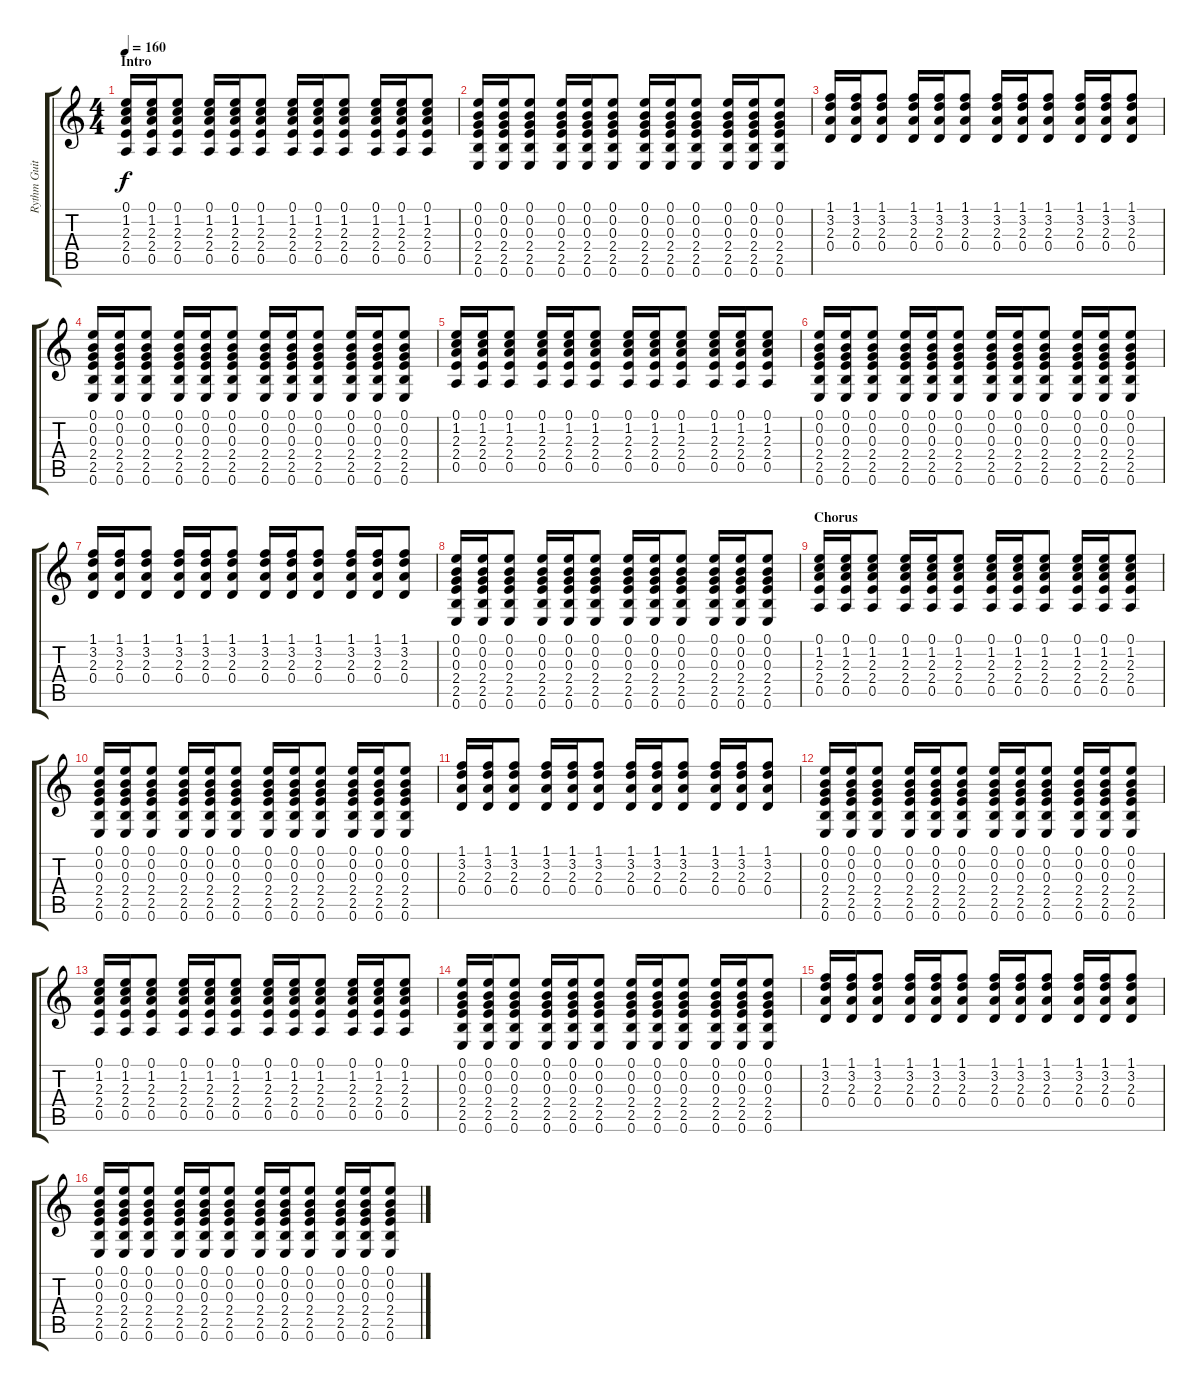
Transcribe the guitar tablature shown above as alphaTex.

\track ("Rythm Guitar" "Rythm Guit") {instrument acousticguitarsteel}
\staff {score tabs}
\tuning (E4 B3 G3 D3 A2 E2) {hide}
\ts (4 4)
\section ("" "Intro")
\tempo 160
\clef g2
\ks c
(0.1 1.2 2.3 2.4 0.5).16{dy f instrument acousticguitarsteel} (0.1 1.2 2.3 2.4 0.5).16 (0.1 1.2 2.3 2.4 0.5).8 (0.1 1.2 2.3 2.4 0.5).16 (0.1 1.2 2.3 2.4 0.5).16 (0.1 1.2 2.3 2.4 0.5).8 (0.1 1.2 2.3 2.4 0.5).16 (0.1 1.2 2.3 2.4 0.5).16 (0.1 1.2 2.3 2.4 0.5).8 (0.1 1.2 2.3 2.4 0.5).16 (0.1 1.2 2.3 2.4 0.5).16 (0.1 1.2 2.3 2.4 0.5).8 |
(0.1 0.2 0.3 2.4 2.5 0.6).16 (0.1 0.2 0.3 2.4 2.5 0.6).16 (0.1 0.2 0.3 2.4 2.5 0.6).8 (0.1 0.2 0.3 2.4 2.5 0.6).16 (0.1 0.2 0.3 2.4 2.5 0.6).16 (0.1 0.2 0.3 2.4 2.5 0.6).8 (0.1 0.2 0.3 2.4 2.5 0.6).16 (0.1 0.2 0.3 2.4 2.5 0.6).16 (0.1 0.2 0.3 2.4 2.5 0.6).8 (0.1 0.2 0.3 2.4 2.5 0.6).16 (0.1 0.2 0.3 2.4 2.5 0.6).16 (0.1 0.2 0.3 2.4 2.5 0.6).8 |
(1.1 3.2 2.3 0.4).16 (1.1 3.2 2.3 0.4).16 (1.1 3.2 2.3 0.4).8 (1.1 3.2 2.3 0.4).16 (1.1 3.2 2.3 0.4).16 (1.1 3.2 2.3 0.4).8 (1.1 3.2 2.3 0.4).16 (1.1 3.2 2.3 0.4).16 (1.1 3.2 2.3 0.4).8 (1.1 3.2 2.3 0.4).16 (1.1 3.2 2.3 0.4).16 (1.1 3.2 2.3 0.4).8 |
(0.1 0.2 0.3 2.4 2.5 0.6).16 (0.1 0.2 0.3 2.4 2.5 0.6).16 (0.1 0.2 0.3 2.4 2.5 0.6).8 (0.1 0.2 0.3 2.4 2.5 0.6).16 (0.1 0.2 0.3 2.4 2.5 0.6).16 (0.1 0.2 0.3 2.4 2.5 0.6).8 (0.1 0.2 0.3 2.4 2.5 0.6).16 (0.1 0.2 0.3 2.4 2.5 0.6).16 (0.1 0.2 0.3 2.4 2.5 0.6).8 (0.1 0.2 0.3 2.4 2.5 0.6).16 (0.1 0.2 0.3 2.4 2.5 0.6).16 (0.1 0.2 0.3 2.4 2.5 0.6).8 |
(0.1 1.2 2.3 2.4 0.5).16 (0.1 1.2 2.3 2.4 0.5).16 (0.1 1.2 2.3 2.4 0.5).8 (0.1 1.2 2.3 2.4 0.5).16 (0.1 1.2 2.3 2.4 0.5).16 (0.1 1.2 2.3 2.4 0.5).8 (0.1 1.2 2.3 2.4 0.5).16 (0.1 1.2 2.3 2.4 0.5).16 (0.1 1.2 2.3 2.4 0.5).8 (0.1 1.2 2.3 2.4 0.5).16 (0.1 1.2 2.3 2.4 0.5).16 (0.1 1.2 2.3 2.4 0.5).8 |
(0.1 0.2 0.3 2.4 2.5 0.6).16 (0.1 0.2 0.3 2.4 2.5 0.6).16 (0.1 0.2 0.3 2.4 2.5 0.6).8 (0.1 0.2 0.3 2.4 2.5 0.6).16 (0.1 0.2 0.3 2.4 2.5 0.6).16 (0.1 0.2 0.3 2.4 2.5 0.6).8 (0.1 0.2 0.3 2.4 2.5 0.6).16 (0.1 0.2 0.3 2.4 2.5 0.6).16 (0.1 0.2 0.3 2.4 2.5 0.6).8 (0.1 0.2 0.3 2.4 2.5 0.6).16 (0.1 0.2 0.3 2.4 2.5 0.6).16 (0.1 0.2 0.3 2.4 2.5 0.6).8 |
(1.1 3.2 2.3 0.4).16 (1.1 3.2 2.3 0.4).16 (1.1 3.2 2.3 0.4).8 (1.1 3.2 2.3 0.4).16 (1.1 3.2 2.3 0.4).16 (1.1 3.2 2.3 0.4).8 (1.1 3.2 2.3 0.4).16 (1.1 3.2 2.3 0.4).16 (1.1 3.2 2.3 0.4).8 (1.1 3.2 2.3 0.4).16 (1.1 3.2 2.3 0.4).16 (1.1 3.2 2.3 0.4).8 |
(0.1 0.2 0.3 2.4 2.5 0.6).16 (0.1 0.2 0.3 2.4 2.5 0.6).16 (0.1 0.2 0.3 2.4 2.5 0.6).8 (0.1 0.2 0.3 2.4 2.5 0.6).16 (0.1 0.2 0.3 2.4 2.5 0.6).16 (0.1 0.2 0.3 2.4 2.5 0.6).8 (0.1 0.2 0.3 2.4 2.5 0.6).16 (0.1 0.2 0.3 2.4 2.5 0.6).16 (0.1 0.2 0.3 2.4 2.5 0.6).8 (0.1 0.2 0.3 2.4 2.5 0.6).16 (0.1 0.2 0.3 2.4 2.5 0.6).16 (0.1 0.2 0.3 2.4 2.5 0.6).8 |
\section ("" "Chorus")
(0.1 1.2 2.3 2.4 0.5).16 (0.1 1.2 2.3 2.4 0.5).16 (0.1 1.2 2.3 2.4 0.5).8 (0.1 1.2 2.3 2.4 0.5).16 (0.1 1.2 2.3 2.4 0.5).16 (0.1 1.2 2.3 2.4 0.5).8 (0.1 1.2 2.3 2.4 0.5).16 (0.1 1.2 2.3 2.4 0.5).16 (0.1 1.2 2.3 2.4 0.5).8 (0.1 1.2 2.3 2.4 0.5).16 (0.1 1.2 2.3 2.4 0.5).16 (0.1 1.2 2.3 2.4 0.5).8 |
(0.1 0.2 0.3 2.4 2.5 0.6).16 (0.1 0.2 0.3 2.4 2.5 0.6).16 (0.1 0.2 0.3 2.4 2.5 0.6).8 (0.1 0.2 0.3 2.4 2.5 0.6).16 (0.1 0.2 0.3 2.4 2.5 0.6).16 (0.1 0.2 0.3 2.4 2.5 0.6).8 (0.1 0.2 0.3 2.4 2.5 0.6).16 (0.1 0.2 0.3 2.4 2.5 0.6).16 (0.1 0.2 0.3 2.4 2.5 0.6).8 (0.1 0.2 0.3 2.4 2.5 0.6).16 (0.1 0.2 0.3 2.4 2.5 0.6).16 (0.1 0.2 0.3 2.4 2.5 0.6).8 |
(1.1 3.2 2.3 0.4).16 (1.1 3.2 2.3 0.4).16 (1.1 3.2 2.3 0.4).8 (1.1 3.2 2.3 0.4).16 (1.1 3.2 2.3 0.4).16 (1.1 3.2 2.3 0.4).8 (1.1 3.2 2.3 0.4).16 (1.1 3.2 2.3 0.4).16 (1.1 3.2 2.3 0.4).8 (1.1 3.2 2.3 0.4).16 (1.1 3.2 2.3 0.4).16 (1.1 3.2 2.3 0.4).8 |
(0.1 0.2 0.3 2.4 2.5 0.6).16 (0.1 0.2 0.3 2.4 2.5 0.6).16 (0.1 0.2 0.3 2.4 2.5 0.6).8 (0.1 0.2 0.3 2.4 2.5 0.6).16 (0.1 0.2 0.3 2.4 2.5 0.6).16 (0.1 0.2 0.3 2.4 2.5 0.6).8 (0.1 0.2 0.3 2.4 2.5 0.6).16 (0.1 0.2 0.3 2.4 2.5 0.6).16 (0.1 0.2 0.3 2.4 2.5 0.6).8 (0.1 0.2 0.3 2.4 2.5 0.6).16 (0.1 0.2 0.3 2.4 2.5 0.6).16 (0.1 0.2 0.3 2.4 2.5 0.6).8 |
(0.1 1.2 2.3 2.4 0.5).16 (0.1 1.2 2.3 2.4 0.5).16 (0.1 1.2 2.3 2.4 0.5).8 (0.1 1.2 2.3 2.4 0.5).16 (0.1 1.2 2.3 2.4 0.5).16 (0.1 1.2 2.3 2.4 0.5).8 (0.1 1.2 2.3 2.4 0.5).16 (0.1 1.2 2.3 2.4 0.5).16 (0.1 1.2 2.3 2.4 0.5).8 (0.1 1.2 2.3 2.4 0.5).16 (0.1 1.2 2.3 2.4 0.5).16 (0.1 1.2 2.3 2.4 0.5).8 |
(0.1 0.2 0.3 2.4 2.5 0.6).16 (0.1 0.2 0.3 2.4 2.5 0.6).16 (0.1 0.2 0.3 2.4 2.5 0.6).8 (0.1 0.2 0.3 2.4 2.5 0.6).16 (0.1 0.2 0.3 2.4 2.5 0.6).16 (0.1 0.2 0.3 2.4 2.5 0.6).8 (0.1 0.2 0.3 2.4 2.5 0.6).16 (0.1 0.2 0.3 2.4 2.5 0.6).16 (0.1 0.2 0.3 2.4 2.5 0.6).8 (0.1 0.2 0.3 2.4 2.5 0.6).16 (0.1 0.2 0.3 2.4 2.5 0.6).16 (0.1 0.2 0.3 2.4 2.5 0.6).8 |
(1.1 3.2 2.3 0.4).16 (1.1 3.2 2.3 0.4).16 (1.1 3.2 2.3 0.4).8 (1.1 3.2 2.3 0.4).16 (1.1 3.2 2.3 0.4).16 (1.1 3.2 2.3 0.4).8 (1.1 3.2 2.3 0.4).16 (1.1 3.2 2.3 0.4).16 (1.1 3.2 2.3 0.4).8 (1.1 3.2 2.3 0.4).16 (1.1 3.2 2.3 0.4).16 (1.1 3.2 2.3 0.4).8 |
(0.1 0.2 0.3 2.4 2.5 0.6).16 (0.1 0.2 0.3 2.4 2.5 0.6).16 (0.1 0.2 0.3 2.4 2.5 0.6).8 (0.1 0.2 0.3 2.4 2.5 0.6).16 (0.1 0.2 0.3 2.4 2.5 0.6).16 (0.1 0.2 0.3 2.4 2.5 0.6).8 (0.1 0.2 0.3 2.4 2.5 0.6).16 (0.1 0.2 0.3 2.4 2.5 0.6).16 (0.1 0.2 0.3 2.4 2.5 0.6).8 (0.1 0.2 0.3 2.4 2.5 0.6).16 (0.1 0.2 0.3 2.4 2.5 0.6).16 (0.1 0.2 0.3 2.4 2.5 0.6).8
